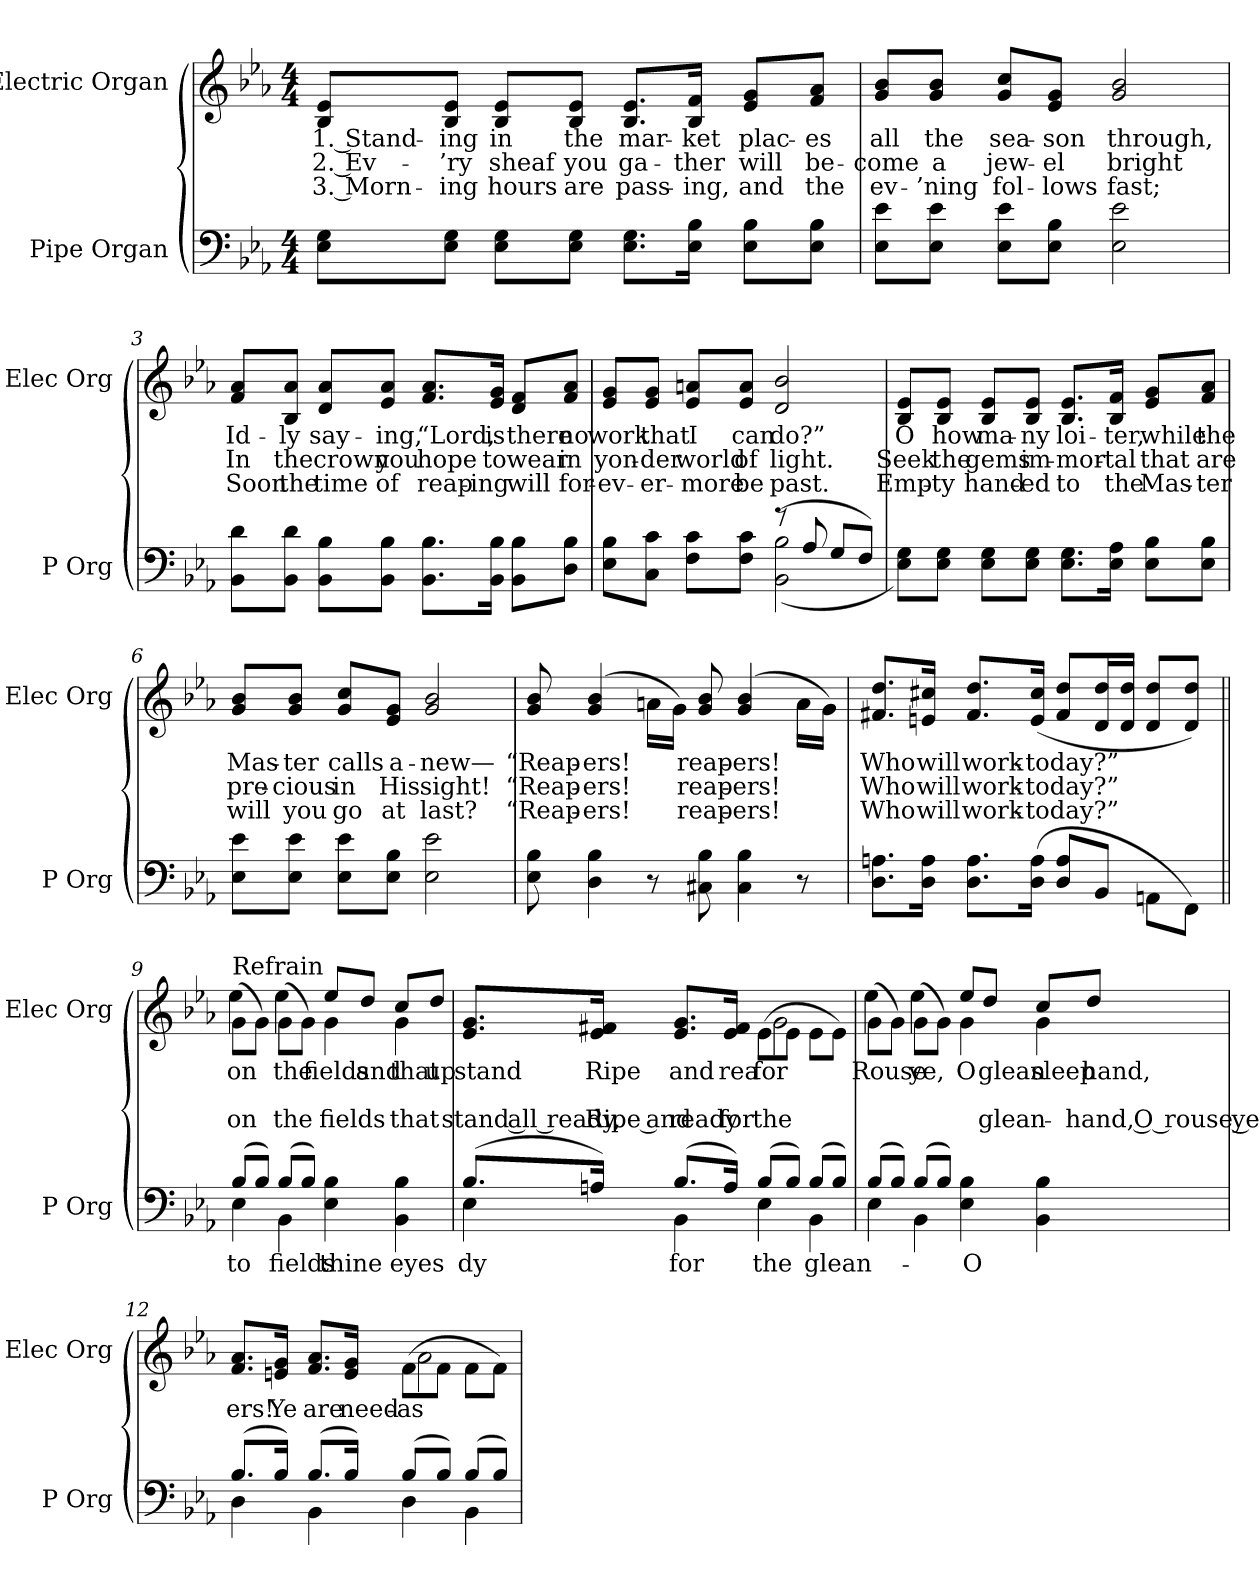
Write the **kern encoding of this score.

**kern	**text	**kern	**text	**text	**text
*part2	*part2	*part1	*part1	*part1	*part1
*staff2	*staff2	*staff1	*staff1	*staff1	*staff1
*I"Pipe Organ	*	*I"Electric Organ	*	*	*
*I'P Org	*	*I'Elec Org	*	*	*
*clefF4	*	*clefG2	*	*	*
*k[b-e-a-]	*	*k[b-e-a-]	*	*	*
*E-:	*	*E-:	*	*	*
*M4/4	*	*M4/4	*	*	*
=1	=1	=1	=1	=1	=1
8E-\ 8G\L	.	8B-/ 8e-/L	1. Stand-	2. Ev-	3. Morn-
8E-\ 8G\J	.	8B-/ 8e-/J	-ing	-’ry	-ing
8E-\ 8G\L	.	8B-/ 8e-/L	in	sheaf	hours
8E-\ 8G\J	.	8B-/ 8e-/J	the	you	are
8.E-\ 8.G\L	.	8.B-/ 8.e-/L	mar-	ga-	pass-
16E-\ 16B-\Jk	.	16B-/ 16f/Jk	-ket	-ther	-ing,
8E-\ 8B-\L	.	8e-/ 8g/L	plac-	will	and
8E-\ 8B-\J	.	8f/ 8a-/J	-es	be-	the
=2	=2	=2	=2	=2	=2
8E-\ 8e-\L	.	8g/ 8b-/L	all	-come	ev-
8E-\ 8e-\J	.	8g/ 8b-/J	the	a	-’ning
8E-\ 8e-\L	.	8g/ 8cc/L	sea-	jew-	fol-
8E-\ 8B-\J	.	8e-/ 8g/J	-son	-el	-lows
2E- 2e-	.	2g 2b-	through,	bright	fast;
=3	=3	=3	=3	=3	=3
8BB-\ 8d\L	.	8f/ 8a-/L	Id-	In	Soon
8BB-\ 8d\J	.	8B-/ 8a-/J	-ly	the	the
8BB-\ 8B-\L	.	8d/ 8a-/L	say-	crown	time
8BB-\ 8B-\J	.	8e-/ 8a-/J	-ing,	you	of
8.BB-\ 8.B-\L	.	8.f/ 8.a-/L	“Lord,	hope	reap-
16BB-\ 16B-\Jk	.	16e-/ 16g/Jk	is	to	-ing
8BB-\ 8B-\L	.	8d/ 8f/L	there	wear	will
8D\ 8B-\J	.	8f/ 8a-/J	no	in	for-
=4	=4	=4	=4	=4	=4
*^	*	*	*	*	*
8E-\ 8B-\L	2ryy	.	8e-/ 8g/L	work	yon-	-ev-
8C\ 8c\J	.	.	8e-/ 8g/J	that	-der	-er-
8F\ 8c\L	.	.	8e-/ 8an/L	I	world	-more
8F\ 8c\J	.	.	8e-/ 8a/J	can	of	be
(8r	(2BB- 2B-	.	2d 2b-	do?”	light.	past.
8A-/	.	.	.	.	.	.
8G/L	.	.	.	.	.	.
8F/J)	.	.	.	.	.	.
*v	*v	*	*	*	*	*
=5	=5	=5	=5	=5	=5
8E-\ 8G\L)	.	8B-/ 8e-/L	O	Seek	Emp-
8E-\ 8G\J	.	8B-/ 8e-/J	how	the	-ty
8E-\ 8G\L	.	8B-/ 8e-/L	ma-	gems	hand-
8E-\ 8G\J	.	8B-/ 8e-/J	-ny	im-	-ed
8.E-\ 8.G\L	.	8.B-/ 8.e-/L	loi-	-mor-	to
16E-\ 16A-\Jk	.	16B-/ 16f/Jk	-ter,	-tal	the
8E-\ 8B-\L	.	8e-/ 8g/L	while	that	Mas-
8E-\ 8B-\J	.	8f/ 8a-/J	the	are	-ter
=6	=6	=6	=6	=6	=6
8E-\ 8e-\L	.	8g/ 8b-/L	Mas-	pre-	will
8E-\ 8e-\J	.	8g/ 8b-/J	-ter	-cious	you
8E-\ 8e-\L	.	8g/ 8cc/L	calls	in	go
8E-\ 8B-\J	.	8e-/ 8g/J	a-	His	at
2E- 2e-	.	2g 2b-	-new—	sight!	last?
=7	=7	=7	=7	=7	=7
8E- 8B-	.	8g 8b-	“Reap-	“Reap-	“Reap-
4D 4B-	.	(4g 4b-	-ers!	-ers!	-ers!
8r	.	16an\LL	.	.	.
.	.	16g\JJ)	.	.	.
8C#X 8B-	.	8g 8b-	reap-	reap-	reap-
4C# 4B-	.	(4g 4b-	-ers!	-ers!	-ers!
8r	.	16a\LL	.	.	.
.	.	16g\JJ)	.	.	.
=8	=8	=8	=8	=8	=8
8.D\ 8.An\L	.	8.f#X/ 8.dd/L	Who	Who	Who
16D\ 16A\Jk	.	16en/ 16cc#X/Jk	will	will	will
8.D\ 8.A\L	.	8.f#/ 8.dd/L	work-	work-	work-
(16D\ 16A\Jk	.	(16e/ 16cc#/Jk	-today?”	-today?”	-today?”
8D/ 8A/L	.	8f#/ 8dd/L	.	.	.
8BB-/J	.	16d/ 16dd/L	.	.	.
.	.	16d/ 16dd/JJ	.	.	.
8AAn\L	.	8d/ 8dd/L	.	.	.
8FF\J)	.	8d/ 8dd/J)	.	.	.
=9||	=9||	=9||	=9||	=9||	=9||
*^	*	*^	*	*	*
!	!	!	!LO:TX:t=Refrain	!	!	!	!
(8B-/L	4E-	to	(8g\L	4ee-	-on	.	on
8B-/J)	.	.	8g\J)	.	.	.	.
(8B-/L	4BB-	fields	(8g\L	4ee-	the	.	the
8B-/J)	.	.	8g\J)	.	.	.	.
4E- 4B-	2ryy	thine	8ee-/L	4g	fields	.	fields
.	.	.	8dd/J	.	and	.	.
4BB- 4B-	.	eyes	8cc/L	4g	that	.	that
.	.	.	8dd/J	.	up-	.	-
=10	=10	=10	=10	=10	=10	=10	=10
(8.B-/L	4E-	-dy	8.e-/ 8.g/L	2ryy	stand	.	stand all ready,
16An/Jk)	.	.	16e-/ 16f#X/Jk	.	Ripe	.	Ripe and
(8.B-/L	4BB-	for	8.e-/ 8.g/L	.	and	.	ready
16A/Jk)	.	.	16e-/ 16f#/Jk	.	rea-	.	for
(8B-/L	4E-	the	(8e-\L	2g	for	.	the
8B-/J)	.	.	8e-\J	.	.	.	.
(8B-/L	4BB-	glean-	8e-\L	.	.	.	.
8B-/J)	.	.	8e-\J)	.	.	.	.
=11	=11	=11	=11	=11	=11	=11	=11
(8B-/L	4E-	.	(8g\L	4ee-	Rouse	.	.
8B-/J)	.	.	8g\J)	.	.	.	.
(8B-/L	4BB-	.	(8g\L	4ee-	ye,	.	.
8B-/J)	.	.	8g\J)	.	.	.	.
4E- 4B-	2ryy	O	8ee-/L	4g	O	.	.
.	.	.	8dd/J	.	glean-	.	glean-
4BB- 4B-	.	.	8cc/L	4g	sleep-	.	.
.	.	.	8dd/J	.	hand,	.	hand, O rouse ye,
=12	=12	=12	=12	=12	=12	=12	=12
(8.B-/L	4D	.	8.f/ 8.a-/L	2ryy	-ers!	.	.
16B-/Jk)	.	.	16en/ 16g/Jk	.	Ye	.	.
(8.B-/L	4BB-	.	8.f/ 8.a-/L	.	are	.	.
16B-/Jk)	.	.	16e/ 16g/Jk	.	need-	.	.
(8B-/L	4D	.	(8f\L	2a-	as	.	.
8B-/J)	.	.	8f\J	.	.	.	.
(8B-/L	4BB-	.	8f\L	.	.	.	.
8B-/J)	.	.	8f\J)	.	.	.	.
*v	*v	*	*	*	*	*	*
*	*	*v	*v	*	*	*
=	=	=	=	=	=
*-	*-	*-	*-	*-	*-
